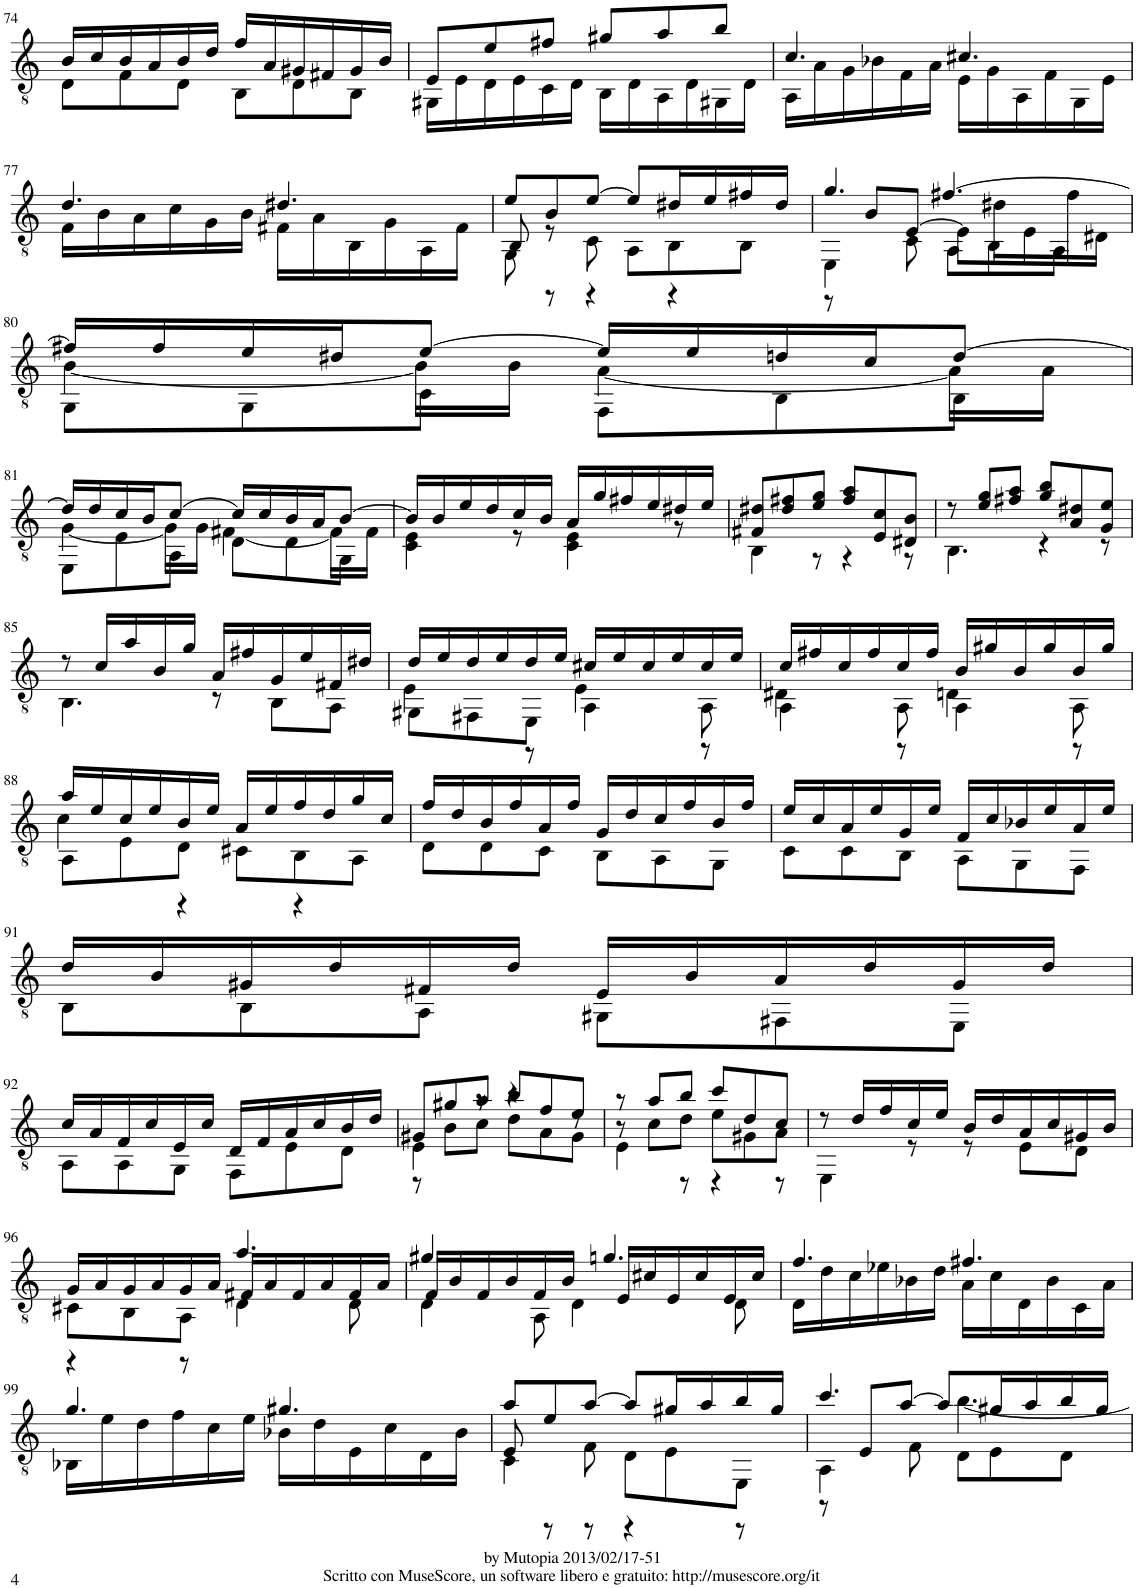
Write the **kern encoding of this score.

**kern
*part1
*staff1
*I"Chitarra
!!LO:PB:g=z
*clefGv2
*k[]
*M6/8
=74
*^
16B/LL	8D\L
16c/	.
16B/	8F\
16A/	.
16B/	8D\J
16d/JJ	.
16f/LL	8BB\L
16A/	.
16G#X/	8D\
16F#X/	.
16G#/	8BB\J
16B/JJ	.
=75	=75
8E/L	16GG#X\LL
.	16E\
8e/	16D\
.	16E\
8f#X/J	16C\
.	16D\JJ
8g#X/L	16BB\LL
.	16D\
8a/	16AA\
.	16D\
8b/J	16GG#X\
.	16D\JJ
=76	=76
4.c/	16AA\LL
.	16A\
.	16G\
.	16B-X\
.	16F\
.	16A\JJ
4.c#X/	16E\LL
.	16G\
.	16AA\
.	16F\
.	16GG\
.	16E\JJ
!!LO:LB:g=z	!!
=77	=77
4.d/	16F\LL
.	16B\
.	16A\
.	16c\
.	16G\
.	16B\JJ
4.d#X/	16F#X\LL
.	16A\
.	16BB\
.	16G\
.	16AA\
.	16F#\JJ
=78	=78
*	*^
8e/L	8GG\	8BB/
8B/	8r	8r
[8e/J	8C\	4r
8e/L]	8AA\L	.
16d#X/L	8BB\	4r
16e/	.	.
16f#X/	8BB\J	.
16d#/JJ	.	.
=79	=79	=79
4.g/	4EE\	8r
.	.	8B/L
.	8C\	[8E/J
[4.f#X/	8AA\L	8E\L]
.	8BB\	16d#X\L
.	.	16E\
.	8AA\J	16f#\
.	.	16D#X\JJ
!!LO:LB:g=z	!!	!!
=80	=80	=80
16f#X/LL]	8GG\L	[4B\
16f#/	.	.
16e/	8GG\	.
16d#X/J	.	.
[8e/J	8C\J	16B\LL]
.	.	16B\JJ
16e/LL]	8FF\L	[4A\
16e/	.	.
16dn/	8BB\	.
16c/J	.	.
[8d/J	8BB\J	16A\LL]
.	.	16A\JJ
!!LO:LB:g=z	!!	!!
=81	=81	=81
16d/LL]	8EE\L	[4G\
16d/	.	.
16c/	8E\	.
16B/J	.	.
[8c/J	8AA\J	16G\LL]
.	.	16G\JJ
16c/LL]	8D\L	[4F#X\
16c/	.	.
16B/	8D\	.
16A/J	.	.
[8B/J	8GG\J	16F#\LL]
.	.	16F#\JJ
*	*v	*v
=82	=82
16B/LL]	4C\ 4E\
16B/	.
16e/	.
16d/	.
16c/	8r
16B/JJ	.
16A/LL	4C\ 4E\
16g/	.
16f#X/	.
16e/	.
16d#X/	8r
16e/JJ	.
=83	=83
8F#X/ 8d#X/L	4BB\
8d#/ 8f#X/	.
8e/ 8g/J	8r
8f#/ 8a/L	4r
8E/ 8c/	.
8D#X/ 8B/J	8r
=84	=84
8r	4.BB\
8e/ 8g/L	.
8f#X/ 8a/J	.
8g/ 8b/L	4r
8A/ 8d#X/	.
8G/ 8e/J	8r
!!LO:LB:g=z	!!
=85	=85
8r	4.BB\
16c/LL	.
16a/	.
16B/	.
16g/JJ	.
16A/LL	8r
16f#X/	.
16G/	8BB\L
16e/	.
16F#X/	8AA\J
16d#X/JJ	.
=86	=86
*	*^
16d/LL	8GG#X\L	4E\
16e/	.	.
16d/	8FF#X\	.
16e/	.	.
16d/	8EE\J	8r
16e/JJ	.	.
16c#X/LL	4AA\	4E\
16e/	.	.
16c#/	.	.
16e/	.	.
16c#/	8AA\	8r
16e/JJ	.	.
=87	=87	=87
16c/LL	4AA\	4D#X\
16f#X/	.	.
16c/	.	.
16f#/	.	.
16c/	8AA\	8r
16f#/JJ	.	.
16B/LL	4AA\	4Dn\
16g#X/	.	.
16B/	.	.
16g#/	.	.
16B/	8AA\	8r
16g#/JJ	.	.
!!LO:LB:g=z	!!	!!
=88	=88	=88
16a/LL	8AA\L	4c\
16e/	.	.
16c/	8E\	.
16e/	.	.
16B/	8D\J	4r
16e/JJ	.	.
16A/LL	8C#X\L	.
16e/	.	.
16f/	8BB\	4r
16d/	.	.
16g/	8AA\J	.
16c/JJ	.	.
*	*v	*v
=89	=89
16f/LL	8D\L
16d/	.
16B/	8D\
16f/	.
16A/	8C\J
16f/JJ	.
16G/LL	8BB\L
16d/	.
16c/	8AA\
16f/	.
16B/	8GG\J
16f/JJ	.
=90	=90
16e/LL	8C\L
16c/	.
16A/	8C\
16e/	.
16G/	8BB\J
16e/JJ	.
16F/LL	8AA\L
16c/	.
16B-X/	8GG\
16e/	.
16A/	8FF\J
16e/JJ	.
!!LO:LB:g=z	!!
=91	=91
16d/LL	8BB\L
16B/	.
16G#X/	8BB\
16d/	.
16F#X/	8AA\J
16d/JJ	.
16E/LL	8GG#X\L
16B/	.
16A/	8FF#X\
16d/	.
16G#/	8EE\J
16d/JJ	.
!!LO:LB:g=z	!!
=92	=92
16c/LL	8AA\L
16A/	.
16F/	8AA\
16c/	.
16E/	8GG\J
16c/JJ	.
16D/LL	8FF\L
16F/	.
16A/	8E\
16c/	.
16B/	8D\J
16d/JJ	.
=93	=93
*	*^
8G#X/L	4E\	8r
8g#X/	.	8B\L
8a/J	8r	8c\J
8b/L	4r	8d\L
8f/	.	8A\
8e/J	8r	8G#\J
=94	=94	=94
8r	8r	4E\
8a/L	8c\L	.
8b/J	8d\J	8r
8cc/L	8e\L	4r
8d/	8G#X\	.
8c/J	8A\J	8r
*	*v	*v
=95	=95
8r	4EE\
16d/LL	.
16f/	.
16c/	8r
16e/JJ	.
16B/LL	8r
16d/	.
16A/	8E\L
16c/	.
16G#X/	8D\J
16B/JJ	.
!!LO:LB:g=z	!!
=96	=96
*	*^
16G/LL	8C#X\L	4r
16A/	.	.
16G/	8BB\	.
16A/	.	.
16G/	8AA\J	8r
16A/JJ	.	.
16F#X/LL	4D\	4.a/
16A/	.	.
16F#/	.	.
16A/	.	.
16F#/	8D\	.
16A/JJ	.	.
=97	=97	=97
16F/LL	4D\	4g#X/
16B/	.	.
16F/	.	.
16B/	.	.
16F/	8AA\	8ryy
16B/JJ	.	.
16E/LL	4D\	4.gn/
16c#X/	.	.
16E/	.	.
16c#/	.	.
16E/	8D\	.
16c#/JJ	.	.
*	*v	*v
=98	=98
4.f/	16D\LL
.	16d\
.	16c\
.	16e-X\
.	16B-X\
.	16d\JJ
4.f#X/	16A\LL
.	16c\
.	16D\
.	16B-\
.	16C\
.	16A\JJ
!!LO:LB:g=z	!!
=99	=99
4.g/	16BB-X\LL
.	16e\
.	16d\
.	16f\
.	16c\
.	16e\JJ
4.g#X/	16B-X\LL
.	16d\
.	16E\
.	16c\
.	16D\
.	16B-\JJ
=100	=100
*	*^
8a/L	4C\	8E/
8e/	.	8r
[8a/J	8F\	8r
8a/L]	8D\L	4r
16g#X/L	8E\	.
16a/	.	.
16b/	8EE\J	8r
16g#/JJ	.	.
=101	=101	=101
4.cc/	4AA\	8r
.	.	8E/L
.	8F\	[8a/J
[4.b\	8D\L	8a/L]
.	8E\	16g#X/L
.	.	16a/
.	8D\J	16b/
.	.	16g#/JJ
*v	*v	*v
=
*-
